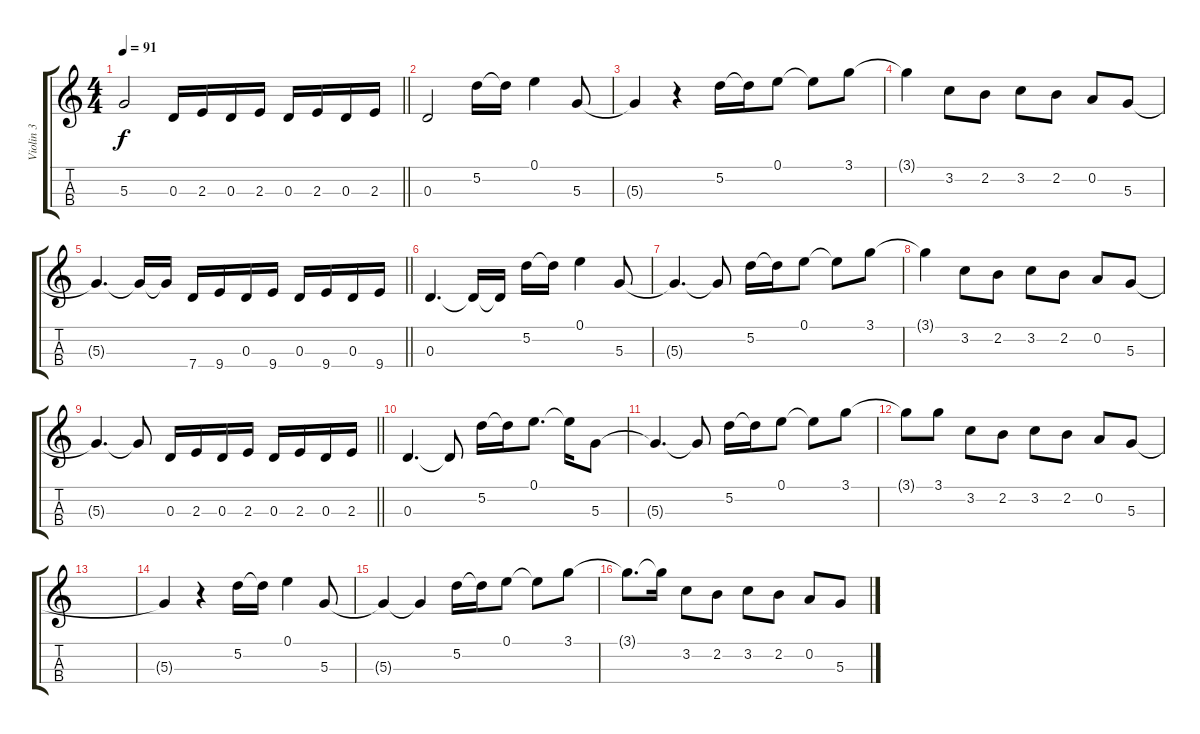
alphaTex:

\track ("Violin 3" "Violin 3") {instrument stringensemble1}
\staff {score tabs}
\tuning (E5 A4 D4 G3) {hide}
\ts (4 4)
\tempo 91
\clef g2
\barLineRight lightlight
\ks c
5.3{t}.2{dy f} 0.3.16 2.3.16 0.3.16 2.3.16 0.3.16 2.3.16 0.3.16 2.3.16 |
0.3.2 5.2.16 5.2{t}.16 0.1.4 5.3.8 |
5.3{t}.4 r.4 5.2.16 5.2{t}.16 0.1.8 0.1{t}.8 3.1.8 |
3.1{t}.4 3.2.8 2.2.8 3.2.8 2.2.8 0.2.8 5.3.8 |
\barLineRight lightlight
5.3{t}.4{d} 5.3{t}.16 5.3{t}.16 7.4.16 9.4.16 0.3.16 9.4.16 0.3.16 9.4.16 0.3.16 9.4.16 |
0.3.4{d} 0.3{t}.16 0.3{t}.16 5.2.16 5.2{t}.16 0.1.4 5.3.8 |
5.3{t}.4{d} 5.3{t}.8 5.2.16 5.2{t}.16 0.1.8 0.1{t}.8 3.1.8 |
3.1{t}.4 3.2.8 2.2.8 3.2.8 2.2.8 0.2.8 5.3.8 |
\barLineRight lightlight
5.3{t}.4{d} 5.3{t}.8 0.3.16 2.3.16 0.3.16 2.3.16 0.3.16 2.3.16 0.3.16 2.3.16 |
0.3.4{d} 0.3{t}.8 5.2.16 5.2{t}.16 0.1.8{d} 0.1{t}.16 5.3.8 |
5.3{t}.4{d} 5.3{t}.8 5.2.16 5.2{t}.16 0.1.8 0.1{t}.8 3.1.8 |
3.1{t}.8 3.1.8 3.2.8 2.2.8 3.2.8 2.2.8 0.2.8 5.3.8 |
|
5.3{t}.4 r.4 5.2.16 5.2{t}.16 0.1.4 5.3.8 |
5.3{t}.4 5.3{t}.4 5.2.16 5.2{t}.16 0.1.8 0.1{t}.8 3.1.8 |
3.1{t}.8{d} 3.1{t}.16 3.2.8 2.2.8 3.2.8 2.2.8 0.2.8 5.3.8
